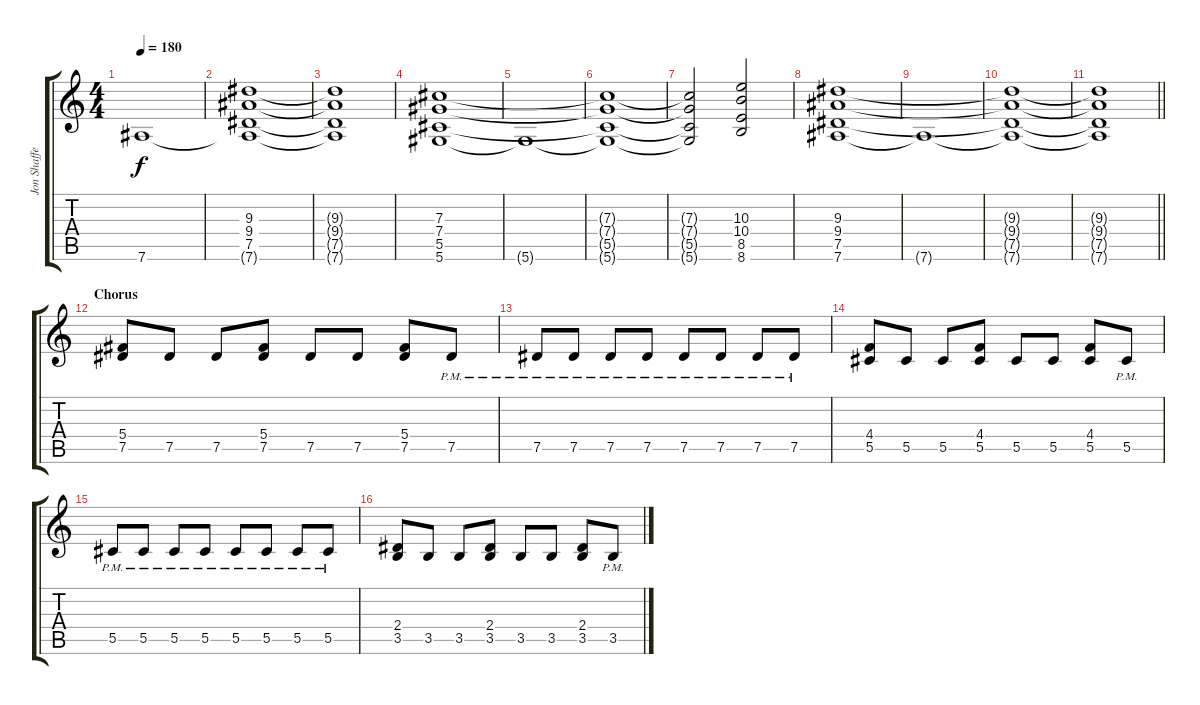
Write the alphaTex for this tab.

\track ("Jon Shaffer" "Jon Shaffe") {instrument overdrivenguitar}
\staff {score tabs}
\tuning (Eb4 Bb3 Gb3 Db3 Ab2 Eb2) {hide}
\ts (4 4)
\tempo 180
\clef g2
\ks c
7.6{t}.1{dy f} |
(9.3{t} 9.4{t} 7.5{t} 7.6{t}).1 |
(9.3{t} 9.4{t} 7.5{t} 7.6{t}).1 |
(7.3 7.4 5.5 5.6).1 |
5.6{t}.1 |
(7.3{t} 7.4{t} 5.5{t} 5.6{t}).1 |
(7.3{t} 7.4{t} 5.5{t} 5.6{t}).2 (10.3 10.4 8.5 8.6).2 |
(9.3 9.4 7.5 7.6).1 |
7.6{t}.1 |
(9.3{t} 9.4{t} 7.5{t} 7.6{t}).1 |
\barLineRight lightlight
(9.3{t} 9.4{t} 7.5{t} 7.6{t}).1 |
\section ("" "Chorus")
(5.4 7.5).8 7.5.8 7.5.8 (5.4 7.5).8 7.5.8 7.5.8 (5.4 7.5).8 7.5{pm}.8 |
7.5{pm}.8 7.5{pm}.8 7.5{pm}.8 7.5{pm}.8 7.5{pm}.8 7.5{pm}.8 7.5{pm}.8 7.5{pm}.8 |
(4.4 5.5).8 5.5.8 5.5.8 (4.4 5.5).8 5.5.8 5.5.8 (4.4 5.5).8 5.5{pm}.8 |
5.5{pm}.8 5.5{pm}.8 5.5{pm}.8 5.5{pm}.8 5.5{pm}.8 5.5{pm}.8 5.5{pm}.8 5.5{pm}.8 |
(2.4 3.5).8 3.5.8 3.5.8 (2.4 3.5).8 3.5.8 3.5.8 (2.4 3.5).8 3.5{pm}.8
